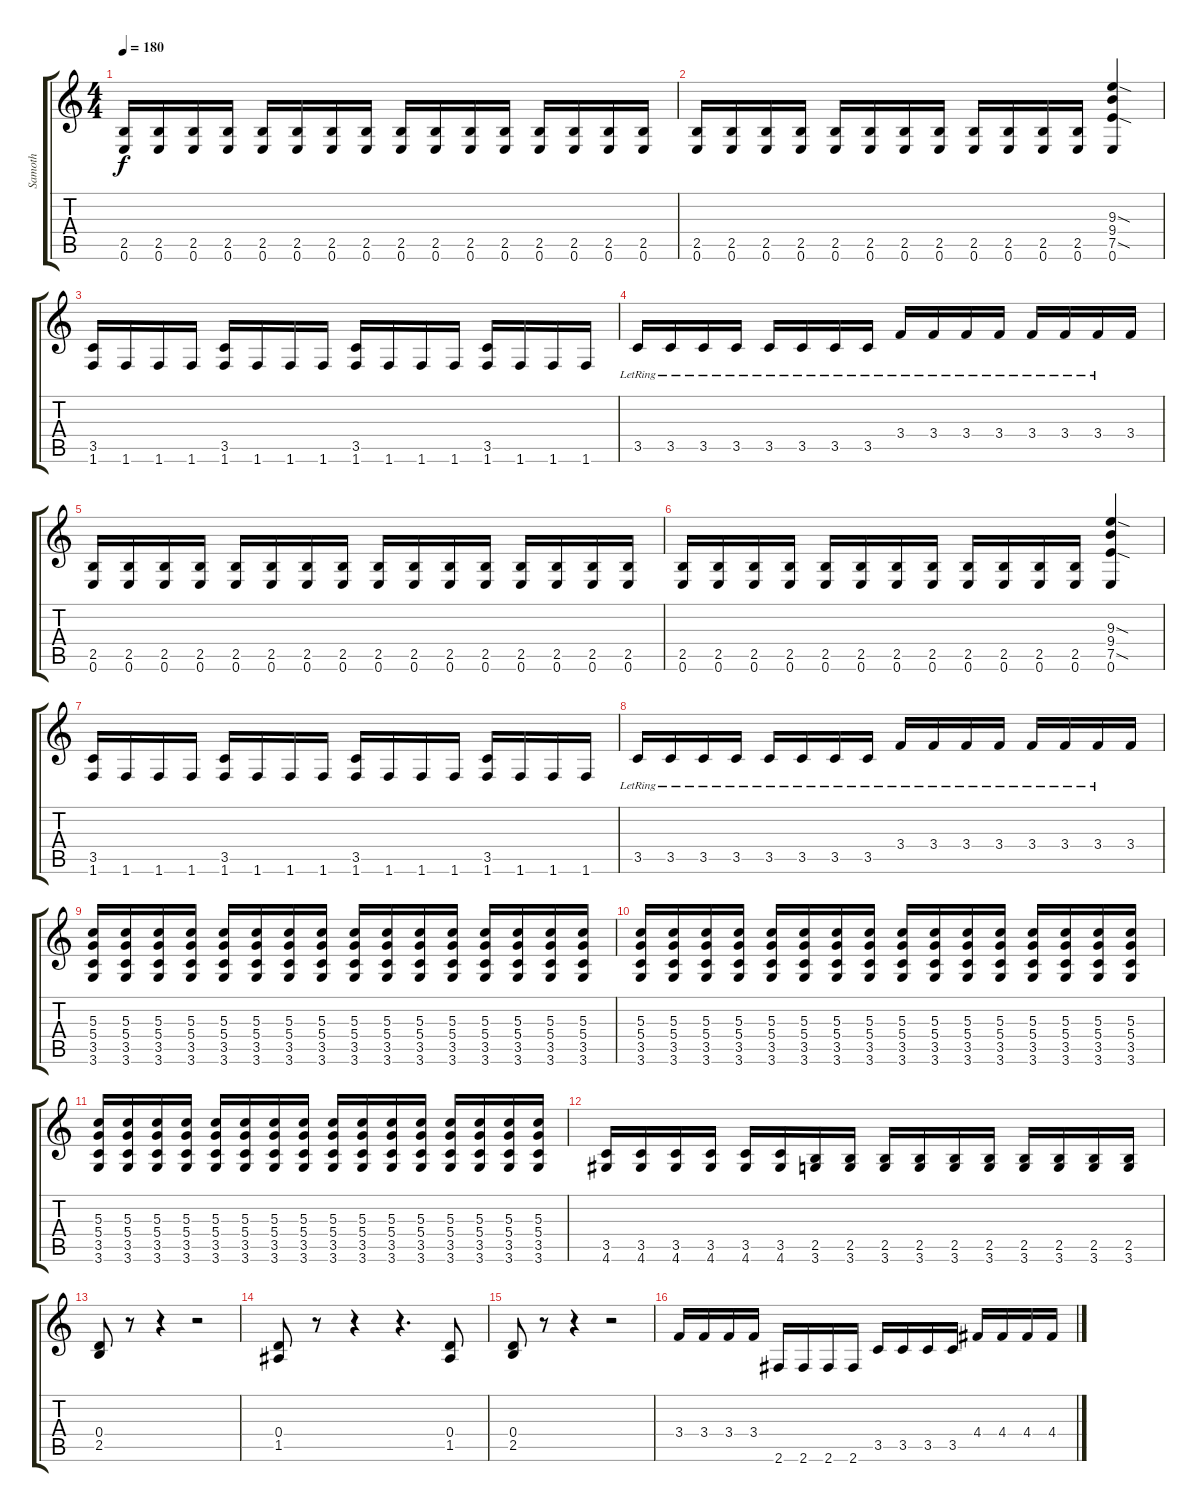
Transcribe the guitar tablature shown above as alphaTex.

\track ("Samoth" "Samoth") {instrument distortionguitar}
\staff {score tabs}
\tuning (E4 B3 G3 D3 A2 E2) {hide}
\ts (4 4)
\tempo 180
\clef g2
\ks c
(2.5 0.6).16{dy f} (2.5 0.6).16 (2.5 0.6).16 (2.5 0.6).16 (2.5 0.6).16 (2.5 0.6).16 (2.5 0.6).16 (2.5 0.6).16 (2.5 0.6).16 (2.5 0.6).16 (2.5 0.6).16 (2.5 0.6).16 (2.5 0.6).16 (2.5 0.6).16 (2.5 0.6).16 (2.5 0.6).16 |
(2.5 0.6).16 (2.5 0.6).16 (2.5 0.6).16 (2.5 0.6).16 (2.5 0.6).16 (2.5 0.6).16 (2.5 0.6).16 (2.5 0.6).16 (2.5 0.6).16 (2.5 0.6).16 (2.5 0.6).16 (2.5 0.6).16 (9.3{sod} 9.4 7.5{sod} 0.6).4 |
(3.5 1.6).16 1.6.16 1.6.16 1.6.16 (3.5 1.6).16 1.6.16 1.6.16 1.6.16 (3.5 1.6).16 1.6.16 1.6.16 1.6.16 (3.5 1.6).16 1.6.16 1.6.16 1.6.16 |
3.5{lr}.16 3.5{lr}.16 3.5{lr}.16 3.5{lr}.16 3.5{lr}.16 3.5{lr}.16 3.5{lr}.16 3.5{lr}.16 3.4{lr}.16 3.4{lr}.16 3.4{lr}.16 3.4{lr}.16 3.4{lr}.16 3.4{lr}.16 3.4{lr}.16 3.4.16 |
(2.5 0.6).16 (2.5 0.6).16 (2.5 0.6).16 (2.5 0.6).16 (2.5 0.6).16 (2.5 0.6).16 (2.5 0.6).16 (2.5 0.6).16 (2.5 0.6).16 (2.5 0.6).16 (2.5 0.6).16 (2.5 0.6).16 (2.5 0.6).16 (2.5 0.6).16 (2.5 0.6).16 (2.5 0.6).16 |
(2.5 0.6).16 (2.5 0.6).16 (2.5 0.6).16 (2.5 0.6).16 (2.5 0.6).16 (2.5 0.6).16 (2.5 0.6).16 (2.5 0.6).16 (2.5 0.6).16 (2.5 0.6).16 (2.5 0.6).16 (2.5 0.6).16 (9.3{sod} 9.4 7.5{sod} 0.6).4 |
(3.5 1.6).16 1.6.16 1.6.16 1.6.16 (3.5 1.6).16 1.6.16 1.6.16 1.6.16 (3.5 1.6).16 1.6.16 1.6.16 1.6.16 (3.5 1.6).16 1.6.16 1.6.16 1.6.16 |
3.5{lr}.16 3.5{lr}.16 3.5{lr}.16 3.5{lr}.16 3.5{lr}.16 3.5{lr}.16 3.5{lr}.16 3.5{lr}.16 3.4{lr}.16 3.4{lr}.16 3.4{lr}.16 3.4{lr}.16 3.4{lr}.16 3.4{lr}.16 3.4{lr}.16 3.4.16 |
(5.3 5.4 3.5 3.6).16 (5.3 5.4 3.5 3.6).16 (5.3 5.4 3.5 3.6).16 (5.3 5.4 3.5 3.6).16 (5.3 5.4 3.5 3.6).16 (5.3 5.4 3.5 3.6).16 (5.3 5.4 3.5 3.6).16 (5.3 5.4 3.5 3.6).16 (5.3 5.4 3.5 3.6).16 (5.3 5.4 3.5 3.6).16 (5.3 5.4 3.5 3.6).16 (5.3 5.4 3.5 3.6).16 (5.3 5.4 3.5 3.6).16 (5.3 5.4 3.5 3.6).16 (5.3 5.4 3.5 3.6).16 (5.3 5.4 3.5 3.6).16 |
(5.3 5.4 3.5 3.6).16 (5.3 5.4 3.5 3.6).16 (5.3 5.4 3.5 3.6).16 (5.3 5.4 3.5 3.6).16 (5.3 5.4 3.5 3.6).16 (5.3 5.4 3.5 3.6).16 (5.3 5.4 3.5 3.6).16 (5.3 5.4 3.5 3.6).16 (5.3 5.4 3.5 3.6).16 (5.3 5.4 3.5 3.6).16 (5.3 5.4 3.5 3.6).16 (5.3 5.4 3.5 3.6).16 (5.3 5.4 3.5 3.6).16 (5.3 5.4 3.5 3.6).16 (5.3 5.4 3.5 3.6).16 (5.3 5.4 3.5 3.6).16 |
(5.3 5.4 3.5 3.6).16 (5.3 5.4 3.5 3.6).16 (5.3 5.4 3.5 3.6).16 (5.3 5.4 3.5 3.6).16 (5.3 5.4 3.5 3.6).16 (5.3 5.4 3.5 3.6).16 (5.3 5.4 3.5 3.6).16 (5.3 5.4 3.5 3.6).16 (5.3 5.4 3.5 3.6).16 (5.3 5.4 3.5 3.6).16 (5.3 5.4 3.5 3.6).16 (5.3 5.4 3.5 3.6).16 (5.3 5.4 3.5 3.6).16 (5.3 5.4 3.5 3.6).16 (5.3 5.4 3.5 3.6).16 (5.3 5.4 3.5 3.6).16 |
(3.5 4.6).16 (3.5 4.6).16 (3.5 4.6).16 (3.5 4.6).16 (3.5 4.6).16 (3.5 4.6).16 (2.5 3.6).16 (2.5 3.6).16 (2.5 3.6).16 (2.5 3.6).16 (2.5 3.6).16 (2.5 3.6).16 (2.5 3.6).16 (2.5 3.6).16 (2.5 3.6).16 (2.5 3.6).16 |
(0.4 2.5).8 r.8 r.4 r.2 |
(0.4 1.5).8 r.8 r.4 r.4{d} (0.4 1.5).8 |
(0.4 2.5).8 r.8 r.4 r.2 |
3.4.16 3.4.16 3.4.16 3.4.16 2.6.16 2.6.16 2.6.16 2.6.16 3.5.16 3.5.16 3.5.16 3.5.16 4.4.16 4.4.16 4.4.16 4.4.16
